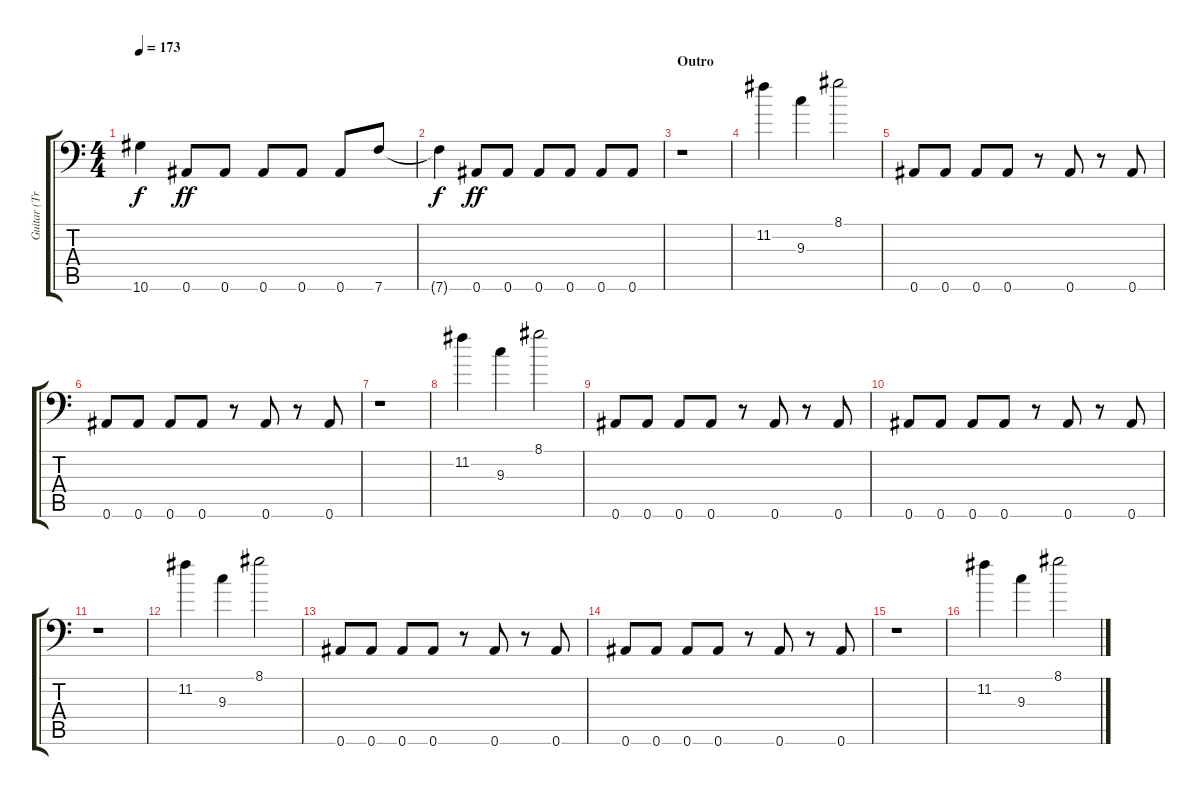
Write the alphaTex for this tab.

\track ("Guitar (Tripp Rex Eisen)" "Guitar (Tr") {instrument distortionguitar}
\staff {score tabs}
\tuning (C4 G3 Eb3 Bb2 F2 Bb1) {hide}
\ts (4 4)
\tempo 173
\clef f4
\ks c
10.6{t}.4{dy f} 0.6.8{dy ff} 0.6.8 0.6.8 0.6.8 0.6.8 7.6.8 |
7.6{t}.4{dy f} 0.6.8{dy ff} 0.6.8 0.6.8 0.6.8 0.6.8 0.6.8 |
\section ("" "Outro")
r.1 |
11.2.4 9.3.4 8.1.2 |
0.6.8 0.6.8 0.6.8 0.6.8 r.8 0.6.8 r.8 0.6.8 |
0.6.8 0.6.8 0.6.8 0.6.8 r.8 0.6.8 r.8 0.6.8 |
r.1 |
11.2.4 9.3.4 8.1.2 |
0.6.8 0.6.8 0.6.8 0.6.8 r.8 0.6.8 r.8 0.6.8 |
0.6.8 0.6.8 0.6.8 0.6.8 r.8 0.6.8 r.8 0.6.8 |
r.1 |
11.2.4 9.3.4 8.1.2 |
0.6.8 0.6.8 0.6.8 0.6.8 r.8 0.6.8 r.8 0.6.8 |
0.6.8 0.6.8 0.6.8 0.6.8 r.8 0.6.8 r.8 0.6.8 |
r.1 |
11.2.4 9.3.4 8.1.2
